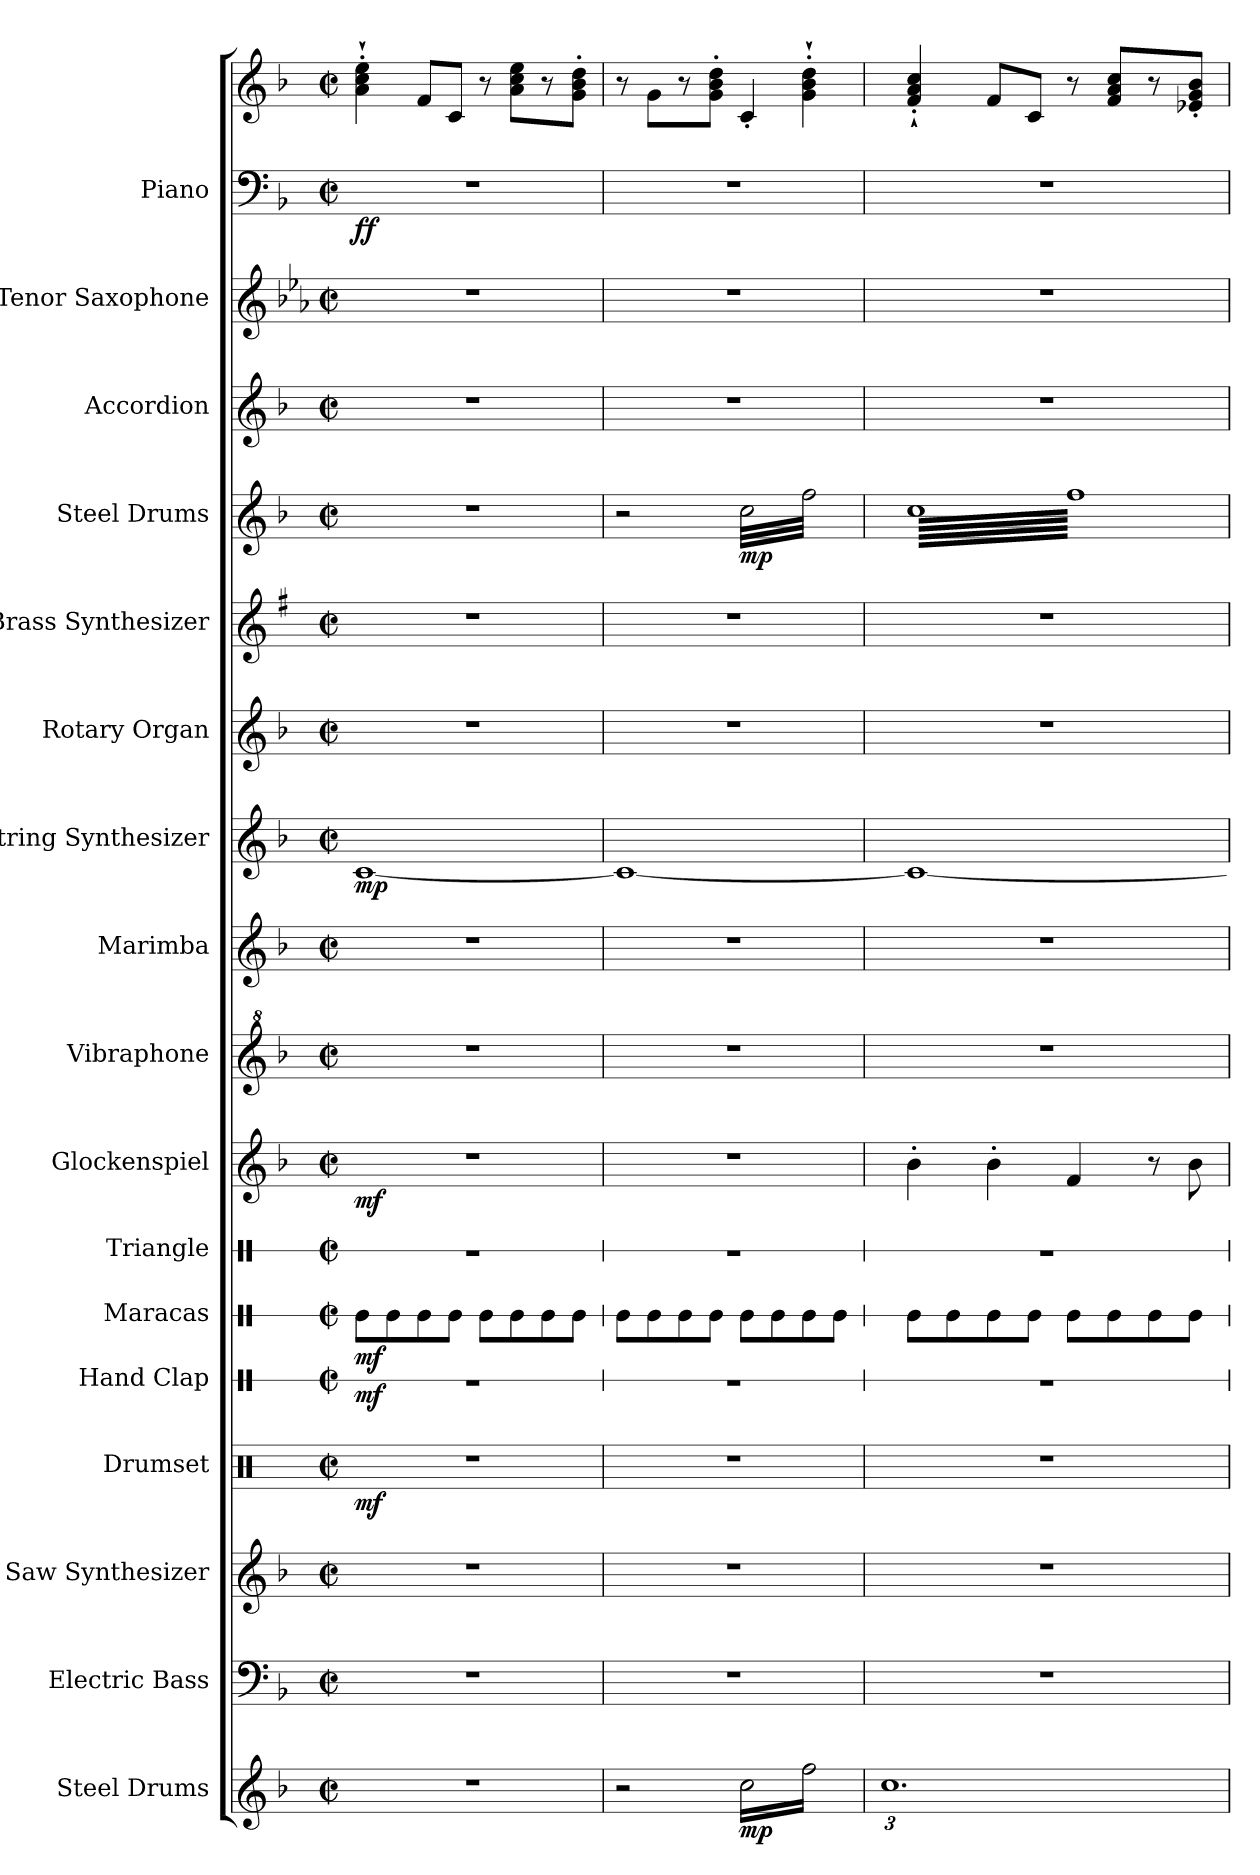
**kern	**dynam	**kern	**kern	**kern	**dynam	**kern	**dynam	**kern	**dynam	**kern	**kern	**dynam	**kern	**kern	**kern	**dynam	**kern	**kern	**kern	**dynam	**kern	**kern	**kern	**kern	**dynam
*part17	*part17	*part16	*part15	*part14	*part14	*part13	*part13	*part12	*part12	*part11	*part10	*part10	*part9	*part8	*part7	*part7	*part6	*part5	*part4	*part4	*part3	*part2	*part1	*part1	*part1
*staff18	*staff18	*staff17	*staff16	*staff15	*staff15	*staff14	*staff14	*staff13	*staff13	*staff12	*staff11	*staff11	*staff10	*staff9	*staff8	*staff8	*staff7	*staff6	*staff5	*staff5	*staff4	*staff3	*staff2	*staff1	*staff1/2
*I"Steel Drums	*	*I"Electric Bass	*I"Saw Synthesizer	*I"Drumset	*	*I"Hand Clap	*	*I"Maracas	*	*I"Triangle	*I"Glockenspiel	*	*I"Vibraphone	*I"Marimba	*I"String Synthesizer	*	*I"Rotary Organ	*I"Brass Synthesizer	*I"Steel Drums	*	*I"Accordion	*I"Tenor Saxophone	*I"Piano	*	*
*I'St. Dr.	*	*I'El. B.	*I'Synth.	*I'D. Set	*	*I'Hd. Clp.	*	*I'Mrcs.	*	*I'Trgl.	*I'Glock.	*	*I'Vib.	*I'Mrm.	*I'Synth.	*	*I'Rot. Org.	*I'Synth.	*I'St. Dr.	*	*I'Acc.	*I'T. Sax.	*I'Pno.	*	*
*	*	*	*	*	*	*stria1	*	*stria1	*	*stria1	*	*	*	*	*	*	*	*	*	*	*	*	*	*	*
*clefG2	*	*clefF4	*clefG2	*clefX	*	*clefX	*	*clefX	*	*clefX	*clefG2	*	*clefG^2	*clefG2	*clefG2	*	*clefG2	*clefG2	*clefG2	*	*clefG2	*clefG2	*clefF4	*clefG2	*
*	*	*ITrd7c12	*	*	*	*	*	*	*	*	*ITrd-14c-24	*	*	*	*	*	*	*ITrd1c2	*	*	*	*ITrd8c14	*	*	*
*k[b-]	*	*k[b-]	*k[b-]	*k[]	*	*k[]	*	*k[]	*	*k[]	*k[b-]	*	*k[b-]	*k[b-]	*k[b-]	*	*k[b-]	*k[b-]	*k[b-]	*	*k[b-]	*k[b-e-a-]	*k[b-]	*k[b-]	*
*M2/2	*	*M2/2	*M2/2	*M2/2	*	*M2/2	*	*M2/2	*	*M2/2	*M2/2	*	*M2/2	*M2/2	*M2/2	*	*M2/2	*M2/2	*M2/2	*	*M2/2	*M2/2	*M2/2	*M2/2	*
*met(c|)	*	*met(c|)	*met(c|)	*met(c|)	*	*met(c|)	*	*met(c|)	*	*met(c|)	*met(c|)	*	*met(c|)	*met(c|)	*met(c|)	*	*met(c|)	*met(c|)	*met(c|)	*	*met(c|)	*met(c|)	*met(c|)	*met(c|)	*
*MM260	*	*MM260	*MM260	*MM260	*	*MM260	*	*MM260	*	*MM260	*MM260	*	*MM260	*MM260	*MM260	*	*MM260	*MM260	*MM260	*	*MM260	*MM260	*MM260	*MM260	*
=1	=1	=1	=1	=1	=1	=1	=1	=1	=1	=1	=1	=1	=1	=1	=1	=1	=1	=1	=1	=1	=1	=1	=1	=1	=1
!	!	!	!	!	!LO:DY:b	!	!LO:DY:b	!	!LO:DY:b	!	!	!LO:DY:b	!	!	!	!LO:DY:b	!	!	!	!	!	!	!	!	!LO:DY:b=2
!	!	!	!	!	!	!	!	!	!	!	!	!	!	!	!	!	!	!	!	!	!	!	!	!	!LO:DY:n=1:b
1r	.	1r	1r	1r	mf	1r	mf	8Re\L	mf	1r	1r	mf	1r	1r	[1c	mp	1r	1r	1r	.	1r	1r	1r	4a\'` 4cc\'` 4ee\'`	f f
.	.	.	.	.	.	.	.	8Re\	.	.	.	.	.	.	.	.	.	.	.	.	.	.	.	.	.
.	.	.	.	.	.	.	.	8Re\	.	.	.	.	.	.	.	.	.	.	.	.	.	.	.	8f/L	.
.	.	.	.	.	.	.	.	8Re\J	.	.	.	.	.	.	.	.	.	.	.	.	.	.	.	8c/J	.
.	.	.	.	.	.	.	.	8Re\L	.	.	.	.	.	.	.	.	.	.	.	.	.	.	.	8r	.
.	.	.	.	.	.	.	.	8Re\	.	.	.	.	.	.	.	.	.	.	.	.	.	.	.	8a\ 8cc\ 8ee\L	.
.	.	.	.	.	.	.	.	8Re\	.	.	.	.	.	.	.	.	.	.	.	.	.	.	.	8r	.
.	.	.	.	.	.	.	.	8Re\J	.	.	.	.	.	.	.	.	.	.	.	.	.	.	.	8g\' 8b-\' 8dd\'J	.
=2	=2	=2	=2	=2	=2	=2	=2	=2	=2	=2	=2	=2	=2	=2	=2	=2	=2	=2	=2	=2	=2	=2	=2	=2	=2
2r	.	1r	1r	1r	.	1r	.	8Re\L	.	1r	1r	.	1r	1r	1c_	.	1r	1r	2r	.	1r	1r	1r	8r	.
.	.	.	.	.	.	.	.	8Re\	.	.	.	.	.	.	.	.	.	.	.	.	.	.	.	8g\L	.
.	.	.	.	.	.	.	.	8Re\	.	.	.	.	.	.	.	.	.	.	.	.	.	.	.	8r	.
.	.	.	.	.	.	.	.	8Re\J	.	.	.	.	.	.	.	.	.	.	.	.	.	.	.	8g\' 8b-\' 8dd\'J	.
!	!LO:DY:b	!	!	!	!	!	!	!	!	!	!	!	!	!	!	!	!	!	!	!LO:DY:b	!	!	!	!	!
*tremolo	*	*	*	*	*	*	*	*	*	*	*	*	*	*	*	*	*	*	*	*	*	*	*	*	*
*	*	*	*	*	*	*	*	*	*	*	*	*	*	*	*	*	*	*	*tremolo	*	*	*	*	*	*
16cc\LL	mp	.	.	.	.	.	.	8Re\L	.	.	.	.	.	.	.	.	.	.	32cc\LLL	mp	.	.	.	4c'/	.
.	.	.	.	.	.	.	.	.	.	.	.	.	.	.	.	.	.	.	32ff\	.	.	.	.	.	.
16ff\	.	.	.	.	.	.	.	.	.	.	.	.	.	.	.	.	.	.	32cc\	.	.	.	.	.	.
.	.	.	.	.	.	.	.	.	.	.	.	.	.	.	.	.	.	.	32ff\	.	.	.	.	.	.
16cc\	.	.	.	.	.	.	.	8Re\	.	.	.	.	.	.	.	.	.	.	32cc\	.	.	.	.	.	.
.	.	.	.	.	.	.	.	.	.	.	.	.	.	.	.	.	.	.	32ff\	.	.	.	.	.	.
16ff\	.	.	.	.	.	.	.	.	.	.	.	.	.	.	.	.	.	.	32cc\	.	.	.	.	.	.
.	.	.	.	.	.	.	.	.	.	.	.	.	.	.	.	.	.	.	32ff\	.	.	.	.	.	.
16cc\	.	.	.	.	.	.	.	8Re\	.	.	.	.	.	.	.	.	.	.	32cc\	.	.	.	.	4g\'` 4b-\'` 4dd\'`	.
.	.	.	.	.	.	.	.	.	.	.	.	.	.	.	.	.	.	.	32ff\	.	.	.	.	.	.
16ff\	.	.	.	.	.	.	.	.	.	.	.	.	.	.	.	.	.	.	32cc\	.	.	.	.	.	.
.	.	.	.	.	.	.	.	.	.	.	.	.	.	.	.	.	.	.	32ff\	.	.	.	.	.	.
16cc\	.	.	.	.	.	.	.	8Re\J	.	.	.	.	.	.	.	.	.	.	32cc\	.	.	.	.	.	.
.	.	.	.	.	.	.	.	.	.	.	.	.	.	.	.	.	.	.	32ff\	.	.	.	.	.	.
16ff\JJ	.	.	.	.	.	.	.	.	.	.	.	.	.	.	.	.	.	.	32cc\	.	.	.	.	.	.
*Xtremolo	*	*	*	*	*	*	*	*	*	*	*	*	*	*	*	*	*	*	*	*	*	*	*	*	*
.	.	.	.	.	.	.	.	.	.	.	.	.	.	.	.	.	.	.	32ff\JJJ	.	.	.	.	.	.
=3	=3	=3	=3	=3	=3	=3	=3	=3	=3	=3	=3	=3	=3	=3	=3	=3	=3	=3	=3	=3	=3	=3	=3	=3	=3
*Xbrackettup	*	*	*	*	*	*	*	*	*	*	*	*	*	*	*	*	*	*	*	*	*	*	*	*	*
*^	*	*	*	*	*	*	*	*	*	*	*	*	*	*	*	*	*	*	*	*	*	*	*	*	*
10ccLyy	3%2.cc	.	1r	1r	1r	.	1r	.	8Re\L	.	1r	4bbb-'\	.	1r	1r	1c_	.	1r	1r	64ccLLLL	.	1r	1r	1r	4f/'` 4a/'` 4cc/'`	.
.	.	.	.	.	.	.	.	.	.	.	.	.	.	.	.	.	.	.	.	64ff	.	.	.	.	.	.
.	.	.	.	.	.	.	.	.	.	.	.	.	.	.	.	.	.	.	.	64cc	.	.	.	.	.	.
.	.	.	.	.	.	.	.	.	.	.	.	.	.	.	.	.	.	.	.	64ff	.	.	.	.	.	.
.	.	.	.	.	.	.	.	.	.	.	.	.	.	.	.	.	.	.	.	64cc	.	.	.	.	.	.
.	.	.	.	.	.	.	.	.	.	.	.	.	.	.	.	.	.	.	.	64ff	.	.	.	.	.	.
.	.	.	.	.	.	.	.	.	.	.	.	.	.	.	.	.	.	.	.	64cc	.	.	.	.	.	.
10ffyy	.	.	.	.	.	.	.	.	.	.	.	.	.	.	.	.	.	.	.	.	.	.	.	.	.	.
.	.	.	.	.	.	.	.	.	.	.	.	.	.	.	.	.	.	.	.	64ff	.	.	.	.	.	.
.	.	.	.	.	.	.	.	.	8Re\	.	.	.	.	.	.	.	.	.	.	64cc	.	.	.	.	.	.
.	.	.	.	.	.	.	.	.	.	.	.	.	.	.	.	.	.	.	.	64ff	.	.	.	.	.	.
.	.	.	.	.	.	.	.	.	.	.	.	.	.	.	.	.	.	.	.	64cc	.	.	.	.	.	.
.	.	.	.	.	.	.	.	.	.	.	.	.	.	.	.	.	.	.	.	64ff	.	.	.	.	.	.
.	.	.	.	.	.	.	.	.	.	.	.	.	.	.	.	.	.	.	.	64cc	.	.	.	.	.	.
10ccyy	.	.	.	.	.	.	.	.	.	.	.	.	.	.	.	.	.	.	.	.	.	.	.	.	.	.
.	.	.	.	.	.	.	.	.	.	.	.	.	.	.	.	.	.	.	.	64ff	.	.	.	.	.	.
.	.	.	.	.	.	.	.	.	.	.	.	.	.	.	.	.	.	.	.	64cc	.	.	.	.	.	.
.	.	.	.	.	.	.	.	.	.	.	.	.	.	.	.	.	.	.	.	64ff	.	.	.	.	.	.
.	.	.	.	.	.	.	.	.	8Re\	.	.	4bbb-'\	.	.	.	.	.	.	.	64cc	.	.	.	.	8f/L	.
.	.	.	.	.	.	.	.	.	.	.	.	.	.	.	.	.	.	.	.	64ff	.	.	.	.	.	.
.	.	.	.	.	.	.	.	.	.	.	.	.	.	.	.	.	.	.	.	64cc	.	.	.	.	.	.
.	.	.	.	.	.	.	.	.	.	.	.	.	.	.	.	.	.	.	.	64ff	.	.	.	.	.	.
10ffyy	.	.	.	.	.	.	.	.	.	.	.	.	.	.	.	.	.	.	.	.	.	.	.	.	.	.
.	.	.	.	.	.	.	.	.	.	.	.	.	.	.	.	.	.	.	.	64cc	.	.	.	.	.	.
.	.	.	.	.	.	.	.	.	.	.	.	.	.	.	.	.	.	.	.	64ff	.	.	.	.	.	.
.	.	.	.	.	.	.	.	.	.	.	.	.	.	.	.	.	.	.	.	64cc	.	.	.	.	.	.
.	.	.	.	.	.	.	.	.	.	.	.	.	.	.	.	.	.	.	.	64ff	.	.	.	.	.	.
.	.	.	.	.	.	.	.	.	8Re\J	.	.	.	.	.	.	.	.	.	.	64cc	.	.	.	.	8c/J	.
.	.	.	.	.	.	.	.	.	.	.	.	.	.	.	.	.	.	.	.	64ff	.	.	.	.	.	.
10ccJyy	.	.	.	.	.	.	.	.	.	.	.	.	.	.	.	.	.	.	.	.	.	.	.	.	.	.
.	.	.	.	.	.	.	.	.	.	.	.	.	.	.	.	.	.	.	.	64cc	.	.	.	.	.	.
.	.	.	.	.	.	.	.	.	.	.	.	.	.	.	.	.	.	.	.	64ff	.	.	.	.	.	.
.	.	.	.	.	.	.	.	.	.	.	.	.	.	.	.	.	.	.	.	64cc	.	.	.	.	.	.
.	.	.	.	.	.	.	.	.	.	.	.	.	.	.	.	.	.	.	.	64ff	.	.	.	.	.	.
.	.	.	.	.	.	.	.	.	.	.	.	.	.	.	.	.	.	.	.	64cc	.	.	.	.	.	.
.	.	.	.	.	.	.	.	.	.	.	.	.	.	.	.	.	.	.	.	64ff	.	.	.	.	.	.
12ffLyy	.	.	.	.	.	.	.	.	8Re\L	.	.	4fff/	.	.	.	.	.	.	.	64cc	.	.	.	.	8r	.
.	.	.	.	.	.	.	.	.	.	.	.	.	.	.	.	.	.	.	.	64ff	.	.	.	.	.	.
.	.	.	.	.	.	.	.	.	.	.	.	.	.	.	.	.	.	.	.	64cc	.	.	.	.	.	.
.	.	.	.	.	.	.	.	.	.	.	.	.	.	.	.	.	.	.	.	64ff	.	.	.	.	.	.
.	.	.	.	.	.	.	.	.	.	.	.	.	.	.	.	.	.	.	.	64cc	.	.	.	.	.	.
.	.	.	.	.	.	.	.	.	.	.	.	.	.	.	.	.	.	.	.	64ff	.	.	.	.	.	.
12ccyy	.	.	.	.	.	.	.	.	.	.	.	.	.	.	.	.	.	.	.	.	.	.	.	.	.	.
.	.	.	.	.	.	.	.	.	.	.	.	.	.	.	.	.	.	.	.	64cc	.	.	.	.	.	.
.	.	.	.	.	.	.	.	.	.	.	.	.	.	.	.	.	.	.	.	64ff	.	.	.	.	.	.
.	.	.	.	.	.	.	.	.	8Re\	.	.	.	.	.	.	.	.	.	.	64cc	.	.	.	.	8f/ 8a/ 8cc/L	.
.	.	.	.	.	.	.	.	.	.	.	.	.	.	.	.	.	.	.	.	64ff	.	.	.	.	.	.
.	.	.	.	.	.	.	.	.	.	.	.	.	.	.	.	.	.	.	.	64cc	.	.	.	.	.	.
12ffyy	.	.	.	.	.	.	.	.	.	.	.	.	.	.	.	.	.	.	.	.	.	.	.	.	.	.
.	.	.	.	.	.	.	.	.	.	.	.	.	.	.	.	.	.	.	.	64ff	.	.	.	.	.	.
.	.	.	.	.	.	.	.	.	.	.	.	.	.	.	.	.	.	.	.	64cc	.	.	.	.	.	.
.	.	.	.	.	.	.	.	.	.	.	.	.	.	.	.	.	.	.	.	64ff	.	.	.	.	.	.
.	.	.	.	.	.	.	.	.	.	.	.	.	.	.	.	.	.	.	.	64cc	.	.	.	.	.	.
.	.	.	.	.	.	.	.	.	.	.	.	.	.	.	.	.	.	.	.	64ff	.	.	.	.	.	.
12ccyy	.	.	.	.	.	.	.	.	8Re\	.	.	8r	.	.	.	.	.	.	.	64cc	.	.	.	.	8r	.
.	.	.	.	.	.	.	.	.	.	.	.	.	.	.	.	.	.	.	.	64ff	.	.	.	.	.	.
.	.	.	.	.	.	.	.	.	.	.	.	.	.	.	.	.	.	.	.	64cc	.	.	.	.	.	.
.	.	.	.	.	.	.	.	.	.	.	.	.	.	.	.	.	.	.	.	64ff	.	.	.	.	.	.
.	.	.	.	.	.	.	.	.	.	.	.	.	.	.	.	.	.	.	.	64cc	.	.	.	.	.	.
.	.	.	.	.	.	.	.	.	.	.	.	.	.	.	.	.	.	.	.	64ff	.	.	.	.	.	.
12ffyy	.	.	.	.	.	.	.	.	.	.	.	.	.	.	.	.	.	.	.	.	.	.	.	.	.	.
.	.	.	.	.	.	.	.	.	.	.	.	.	.	.	.	.	.	.	.	64cc	.	.	.	.	.	.
.	.	.	.	.	.	.	.	.	.	.	.	.	.	.	.	.	.	.	.	64ff	.	.	.	.	.	.
.	.	.	.	.	.	.	.	.	8Re\J	.	.	8bbb-\	.	.	.	.	.	.	.	64cc	.	.	.	.	8e-X/' 8g/' 8b-/'J	.
.	.	.	.	.	.	.	.	.	.	.	.	.	.	.	.	.	.	.	.	64ff	.	.	.	.	.	.
.	.	.	.	.	.	.	.	.	.	.	.	.	.	.	.	.	.	.	.	64cc	.	.	.	.	.	.
12ccJyy	.	.	.	.	.	.	.	.	.	.	.	.	.	.	.	.	.	.	.	.	.	.	.	.	.	.
.	.	.	.	.	.	.	.	.	.	.	.	.	.	.	.	.	.	.	.	64ff	.	.	.	.	.	.
.	.	.	.	.	.	.	.	.	.	.	.	.	.	.	.	.	.	.	.	64cc	.	.	.	.	.	.
.	.	.	.	.	.	.	.	.	.	.	.	.	.	.	.	.	.	.	.	64ff	.	.	.	.	.	.
.	.	.	.	.	.	.	.	.	.	.	.	.	.	.	.	.	.	.	.	64cc	.	.	.	.	.	.
.	.	.	.	.	.	.	.	.	.	.	.	.	.	.	.	.	.	.	.	64ffJJJJ	.	.	.	.	.	.
*	*	*	*	*	*	*	*	*	*	*	*	*	*	*	*	*	*	*	*	*Xtremolo	*	*	*	*	*	*
.	.	.	.	.	.	.	.	.	.	.	.	.	.	.	.	.	.	.	.	.	.	.	.	.	.	.
.	.	.	.	.	.	.	.	.	.	.	.	.	.	.	.	.	.	.	.	.	.	.	.	.	.	.
.	.	.	.	.	.	.	.	.	.	.	.	.	.	.	.	.	.	.	.	.	.	.	.	.	.	.
.	.	.	.	.	.	.	.	.	.	.	.	.	.	.	.	.	.	.	.	.	.	.	.	.	.	.
.	.	.	.	.	.	.	.	.	.	.	.	.	.	.	.	.	.	.	.	.	.	.	.	.	.	.
.	.	.	.	.	.	.	.	.	.	.	.	.	.	.	.	.	.	.	.	.	.	.	.	.	.	.
.	.	.	.	.	.	.	.	.	.	.	.	.	.	.	.	.	.	.	.	.	.	.	.	.	.	.
.	.	.	.	.	.	.	.	.	.	.	.	.	.	.	.	.	.	.	.	.	.	.	.	.	.	.
.	.	.	.	.	.	.	.	.	.	.	.	.	.	.	.	.	.	.	.	.	.	.	.	.	.	.
.	.	.	.	.	.	.	.	.	.	.	.	.	.	.	.	.	.	.	.	.	.	.	.	.	.	.
.	.	.	.	.	.	.	.	.	.	.	.	.	.	.	.	.	.	.	.	.	.	.	.	.	.	.
.	.	.	.	.	.	.	.	.	.	.	.	.	.	.	.	.	.	.	.	.	.	.	.	.	.	.
.	.	.	.	.	.	.	.	.	.	.	.	.	.	.	.	.	.	.	.	.	.	.	.	.	.	.
.	.	.	.	.	.	.	.	.	.	.	.	.	.	.	.	.	.	.	.	.	.	.	.	.	.	.
.	.	.	.	.	.	.	.	.	.	.	.	.	.	.	.	.	.	.	.	.	.	.	.	.	.	.
.	.	.	.	.	.	.	.	.	.	.	.	.	.	.	.	.	.	.	.	.	.	.	.	.	.	.
.	.	.	.	.	.	.	.	.	.	.	.	.	.	.	.	.	.	.	.	.	.	.	.	.	.	.
.	.	.	.	.	.	.	.	.	.	.	.	.	.	.	.	.	.	.	.	.	.	.	.	.	.	.
.	.	.	.	.	.	.	.	.	.	.	.	.	.	.	.	.	.	.	.	.	.	.	.	.	.	.
.	.	.	.	.	.	.	.	.	.	.	.	.	.	.	.	.	.	.	.	.	.	.	.	.	.	.
.	.	.	.	.	.	.	.	.	.	.	.	.	.	.	.	.	.	.	.	.	.	.	.	.	.	.
.	.	.	.	.	.	.	.	.	.	.	.	.	.	.	.	.	.	.	.	.	.	.	.	.	.	.
.	.	.	.	.	.	.	.	.	.	.	.	.	.	.	.	.	.	.	.	.	.	.	.	.	.	.
.	.	.	.	.	.	.	.	.	.	.	.	.	.	.	.	.	.	.	.	.	.	.	.	.	.	.
.	.	.	.	.	.	.	.	.	.	.	.	.	.	.	.	.	.	.	.	.	.	.	.	.	.	.
.	.	.	.	.	.	.	.	.	.	.	.	.	.	.	.	.	.	.	.	.	.	.	.	.	.	.
.	.	.	.	.	.	.	.	.	.	.	.	.	.	.	.	.	.	.	.	.	.	.	.	.	.	.
.	.	.	.	.	.	.	.	.	.	.	.	.	.	.	.	.	.	.	.	.	.	.	.	.	.	.
.	.	.	.	.	.	.	.	.	.	.	.	.	.	.	.	.	.	.	.	.	.	.	.	.	.	.
.	.	.	.	.	.	.	.	.	.	.	.	.	.	.	.	.	.	.	.	.	.	.	.	.	.	.
.	.	.	.	.	.	.	.	.	.	.	.	.	.	.	.	.	.	.	.	.	.	.	.	.	.	.
.	.	.	.	.	.	.	.	.	.	.	.	.	.	.	.	.	.	.	.	.	.	.	.	.	.	.
*v	*v	*	*	*	*	*	*	*	*	*	*	*	*	*	*	*	*	*	*	*	*	*	*	*	*	*
=	=	=	=	=	=	=	=	=	=	=	=	=	=	=	=	=	=	=	=	=	=	=	=	=	=
*-	*-	*-	*-	*-	*-	*-	*-	*-	*-	*-	*-	*-	*-	*-	*-	*-	*-	*-	*-	*-	*-	*-	*-	*-	*-
